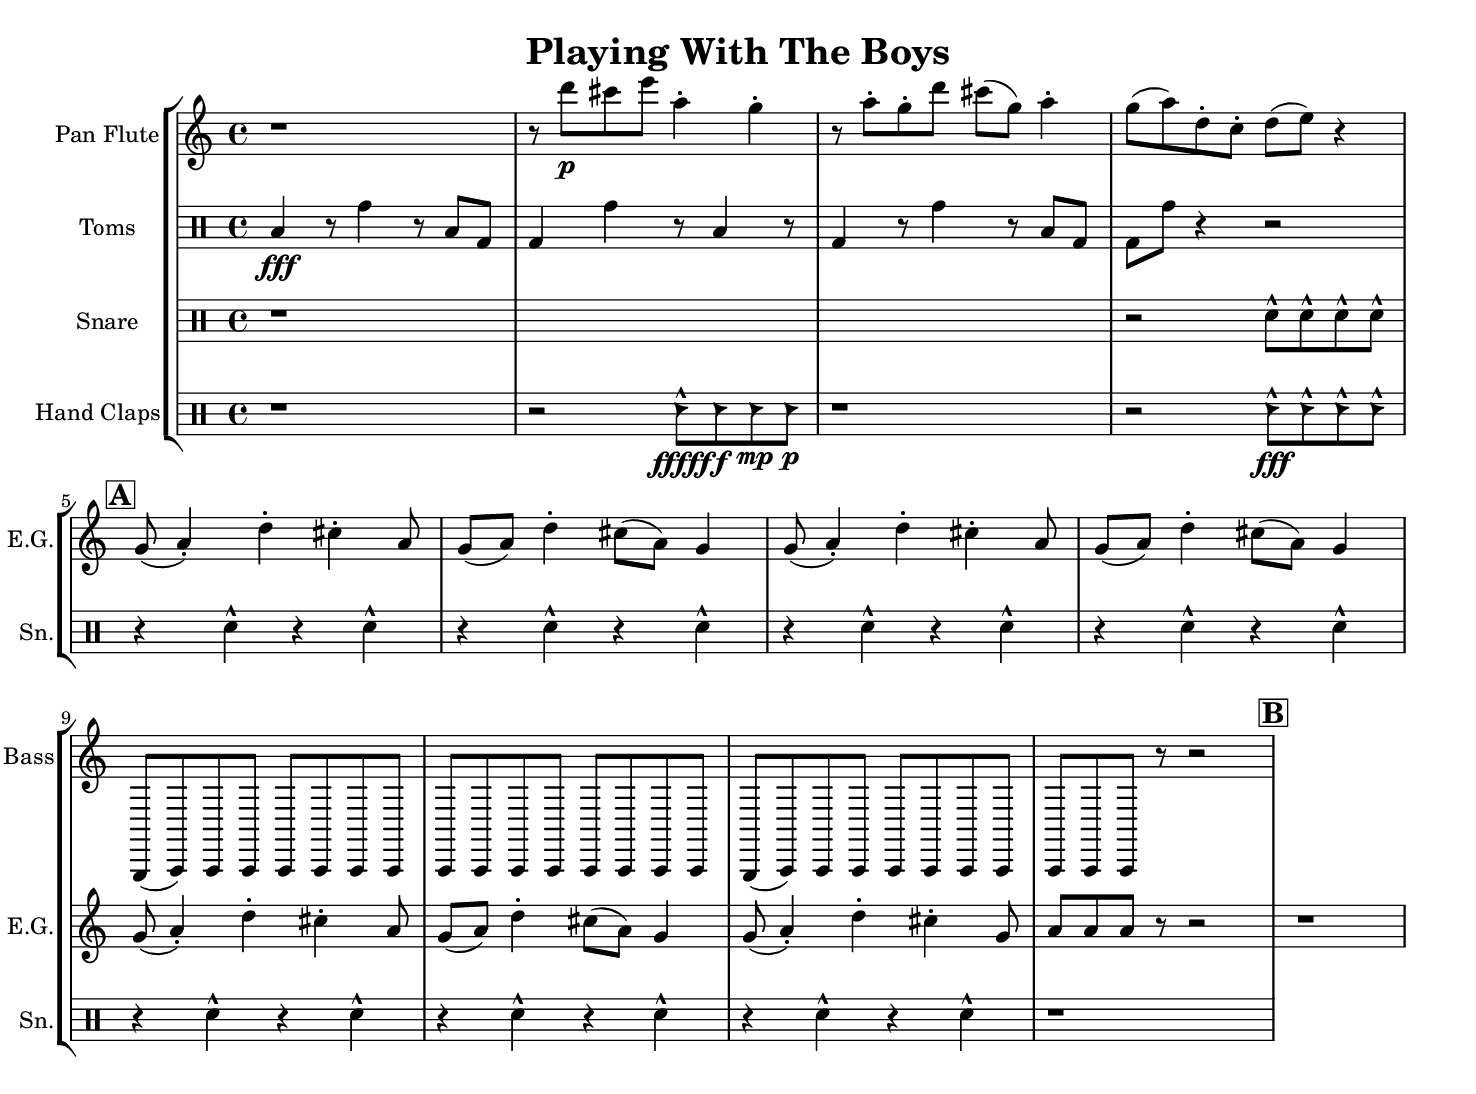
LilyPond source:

\version "2.20.0"  % necessary for upgrading to future LilyPond versions.

#(set-default-paper-size "b4")

\header{
  title = "Playing With The Boys"
}

\score {
  \layout {
    \context {
      \RemoveEmptyStaffContext
      \override VerticalAxisGroup.remove-first = ##t
    }
  }

  \midi {
    \tempo 4 = 140
  }

  \new StaffGroup <<
    \new Staff \with {
      instrumentName = "Pan Flute"
      shortInstrumentName = "Flute"
      midiInstrument = #"pan flute"
    } \relative c''' {
      \set Score.markFormatter = #format-mark-box-alphabet

      r1

      r8 d\p cis e a,4-. g-.
      r8 a-. g-. d' cis( g) a4-.
      g8( a) d,-. c-. d( e) r4
      \break

      % 5 // A
      \mark \default
      r4
    }

    \new Staff \with {
      instrumentName = "Electric Bass"
      shortInstrumentName = "Bass"
      midiInstrument = #"electric bass (finger)"
    } \relative c, {
      r1 * 4

      % 5 // A
      r1 * 4

      % todo: noise
      % 9
      g8( a) a a a a a a
      a a a a a a a a
      % 11
      g8( a) a a a a a a
      a a a r8 r2

      % 13 // B
    }

    \new Staff \with {
      instrumentName = "Electric Guitar"
      shortInstrumentName = "E.G."
      midiInstrument = #"overdriven guitar"
    } \relative c'' {
      r1 * 4

      % 5 // A
      \repeat unfold 2 {
        g8( a4-.) d-. cis4-. a8
        g( a) d4-. cis8( a) g4
      }
      \break

      % 9
      g8( a4-.) d-. cis4-. a8
      g( a) d4-. cis8( a) g4
      g8( a4-.) d-. cis4-. g8
      a a a r r2

      % 13 // B
      \mark \default
      r1
    }

    \new DrumStaff \with {
      instrumentName = "Toms"
      midiInstrument = #"melodic tom"
      shortInstrumentName = "Toms"
    } \drummode {
      toml4\fff r8 tomh4 r8 toml8 bd
      bd4 tomh r8 toml4 r8
      bd4 r8 tomh4 r8 toml8 bd
      bd tomh r4 r2

      % 5 // A
    }

    \new DrumStaff \with {
      instrumentName = "Snare"
      shortInstrumentName = "Sn."
    } \drummode {
      r1 * 3
      r2 sne8-^ sne-^ sne-^ sne-^

      % 5 // A
      \repeat unfold 7 {
        r4 sne-^ r4 sne-^
      }

      % 13 // B
      r1
    }

    \new DrumStaff \with {
      instrumentName = "Hand Claps"
      shortInstrumentName = "H.C."
    } \drummode {
      r1
      r2 hc8-^\fffff hc\f hc\mp hc\p
      r1
      r2 hc8-^\fff hc8-^ hc8-^ hc8-^

      % 5 // A
    }
  >>
}